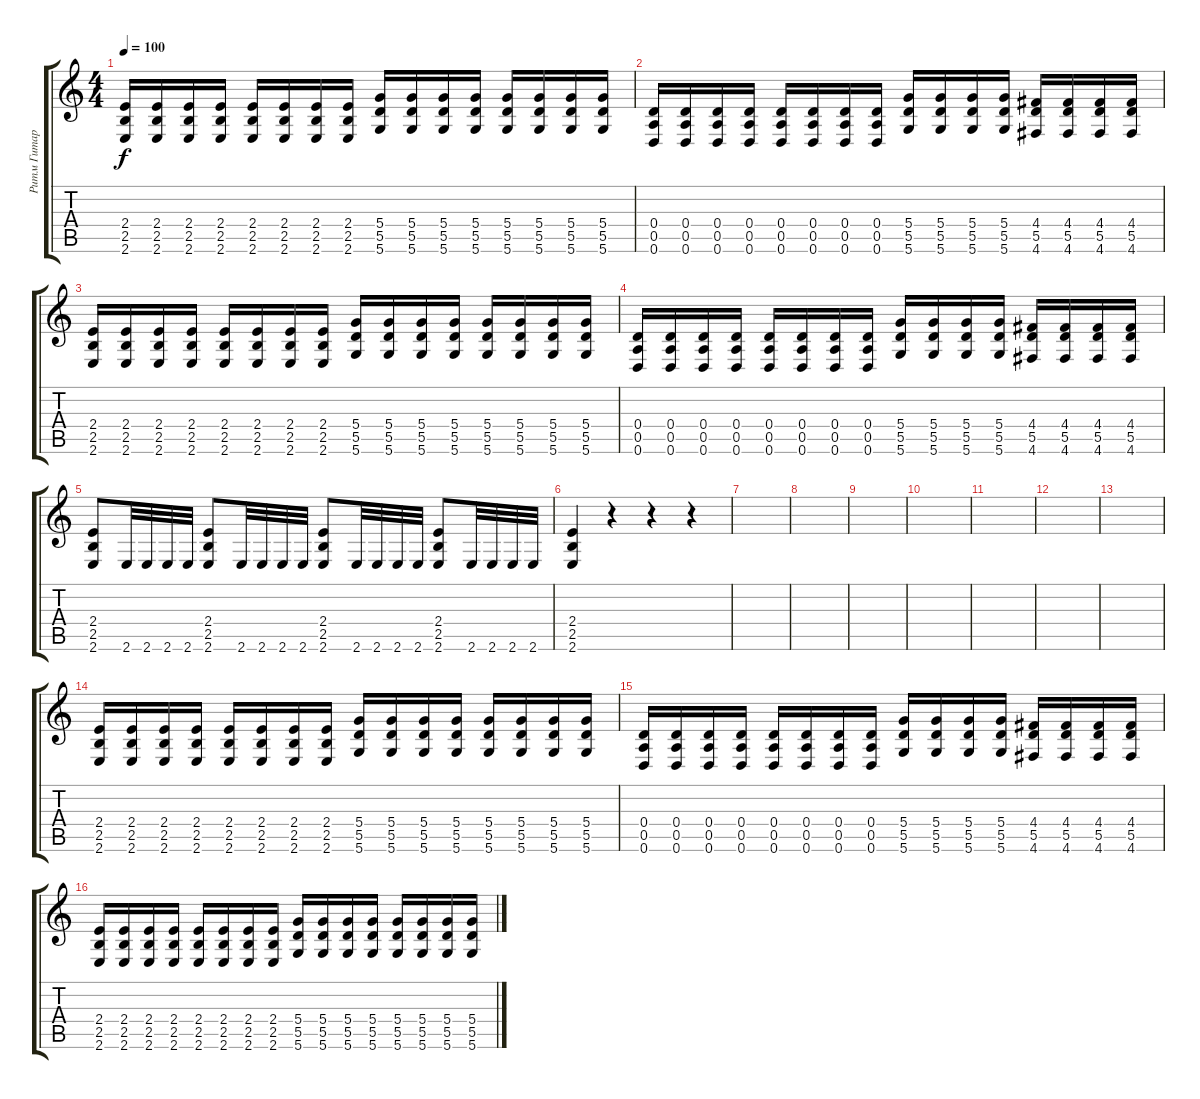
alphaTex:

\track ("Ритм Гитара (Bizzy D)" "Ритм Гитар") {instrument distortionguitar}
\staff {score tabs}
\tuning (E4 B3 G3 D3 A2 D2) {hide}
\ts (4 4)
\tempo 100
\clef g2
\ks c
(2.4 2.5 2.6).16{dy f} (2.4 2.5 2.6).16 (2.4 2.5 2.6).16 (2.4 2.5 2.6).16 (2.4 2.5 2.6).16 (2.4 2.5 2.6).16 (2.4 2.5 2.6).16 (2.4 2.5 2.6).16 (5.4 5.5 5.6).16 (5.4 5.5 5.6).16 (5.4 5.5 5.6).16 (5.4 5.5 5.6).16 (5.4 5.5 5.6).16 (5.4 5.5 5.6).16 (5.4 5.5 5.6).16 (5.4 5.5 5.6).16 |
(0.4 0.5 0.6).16 (0.4 0.5 0.6).16 (0.4 0.5 0.6).16 (0.4 0.5 0.6).16 (0.4 0.5 0.6).16 (0.4 0.5 0.6).16 (0.4 0.5 0.6).16 (0.4 0.5 0.6).16 (5.4 5.5 5.6).16 (5.4 5.5 5.6).16 (5.4 5.5 5.6).16 (5.4 5.5 5.6).16 (4.4 5.5 4.6).16 (4.4 5.5 4.6).16 (4.4 5.5 4.6).16 (4.4 5.5 4.6).16 |
(2.4 2.5 2.6).16 (2.4 2.5 2.6).16 (2.4 2.5 2.6).16 (2.4 2.5 2.6).16 (2.4 2.5 2.6).16 (2.4 2.5 2.6).16 (2.4 2.5 2.6).16 (2.4 2.5 2.6).16 (5.4 5.5 5.6).16 (5.4 5.5 5.6).16 (5.4 5.5 5.6).16 (5.4 5.5 5.6).16 (5.4 5.5 5.6).16 (5.4 5.5 5.6).16 (5.4 5.5 5.6).16 (5.4 5.5 5.6).16 |
(0.4 0.5 0.6).16 (0.4 0.5 0.6).16 (0.4 0.5 0.6).16 (0.4 0.5 0.6).16 (0.4 0.5 0.6).16 (0.4 0.5 0.6).16 (0.4 0.5 0.6).16 (0.4 0.5 0.6).16 (5.4 5.5 5.6).16 (5.4 5.5 5.6).16 (5.4 5.5 5.6).16 (5.4 5.5 5.6).16 (4.4 5.5 4.6).16 (4.4 5.5 4.6).16 (4.4 5.5 4.6).16 (4.4 5.5 4.6).16 |
(2.4 2.5 2.6).8 2.6.32 2.6.32 2.6.32 2.6.32 (2.4 2.5 2.6).8 2.6.32 2.6.32 2.6.32 2.6.32 (2.4 2.5 2.6).8 2.6.32 2.6.32 2.6.32 2.6.32 (2.4 2.5 2.6).8 2.6.32 2.6.32 2.6.32 2.6.32 |
(2.4 2.5 2.6).4 r.4 r.4 r.4 |
|
|
|
|
|
|
|
(2.4 2.5 2.6).16 (2.4 2.5 2.6).16 (2.4 2.5 2.6).16 (2.4 2.5 2.6).16 (2.4 2.5 2.6).16 (2.4 2.5 2.6).16 (2.4 2.5 2.6).16 (2.4 2.5 2.6).16 (5.4 5.5 5.6).16 (5.4 5.5 5.6).16 (5.4 5.5 5.6).16 (5.4 5.5 5.6).16 (5.4 5.5 5.6).16 (5.4 5.5 5.6).16 (5.4 5.5 5.6).16 (5.4 5.5 5.6).16 |
(0.4 0.5 0.6).16 (0.4 0.5 0.6).16 (0.4 0.5 0.6).16 (0.4 0.5 0.6).16 (0.4 0.5 0.6).16 (0.4 0.5 0.6).16 (0.4 0.5 0.6).16 (0.4 0.5 0.6).16 (5.4 5.5 5.6).16 (5.4 5.5 5.6).16 (5.4 5.5 5.6).16 (5.4 5.5 5.6).16 (4.4 5.5 4.6).16 (4.4 5.5 4.6).16 (4.4 5.5 4.6).16 (4.4 5.5 4.6).16 |
(2.4 2.5 2.6).16 (2.4 2.5 2.6).16 (2.4 2.5 2.6).16 (2.4 2.5 2.6).16 (2.4 2.5 2.6).16 (2.4 2.5 2.6).16 (2.4 2.5 2.6).16 (2.4 2.5 2.6).16 (5.4 5.5 5.6).16 (5.4 5.5 5.6).16 (5.4 5.5 5.6).16 (5.4 5.5 5.6).16 (5.4 5.5 5.6).16 (5.4 5.5 5.6).16 (5.4 5.5 5.6).16 (5.4 5.5 5.6).16
